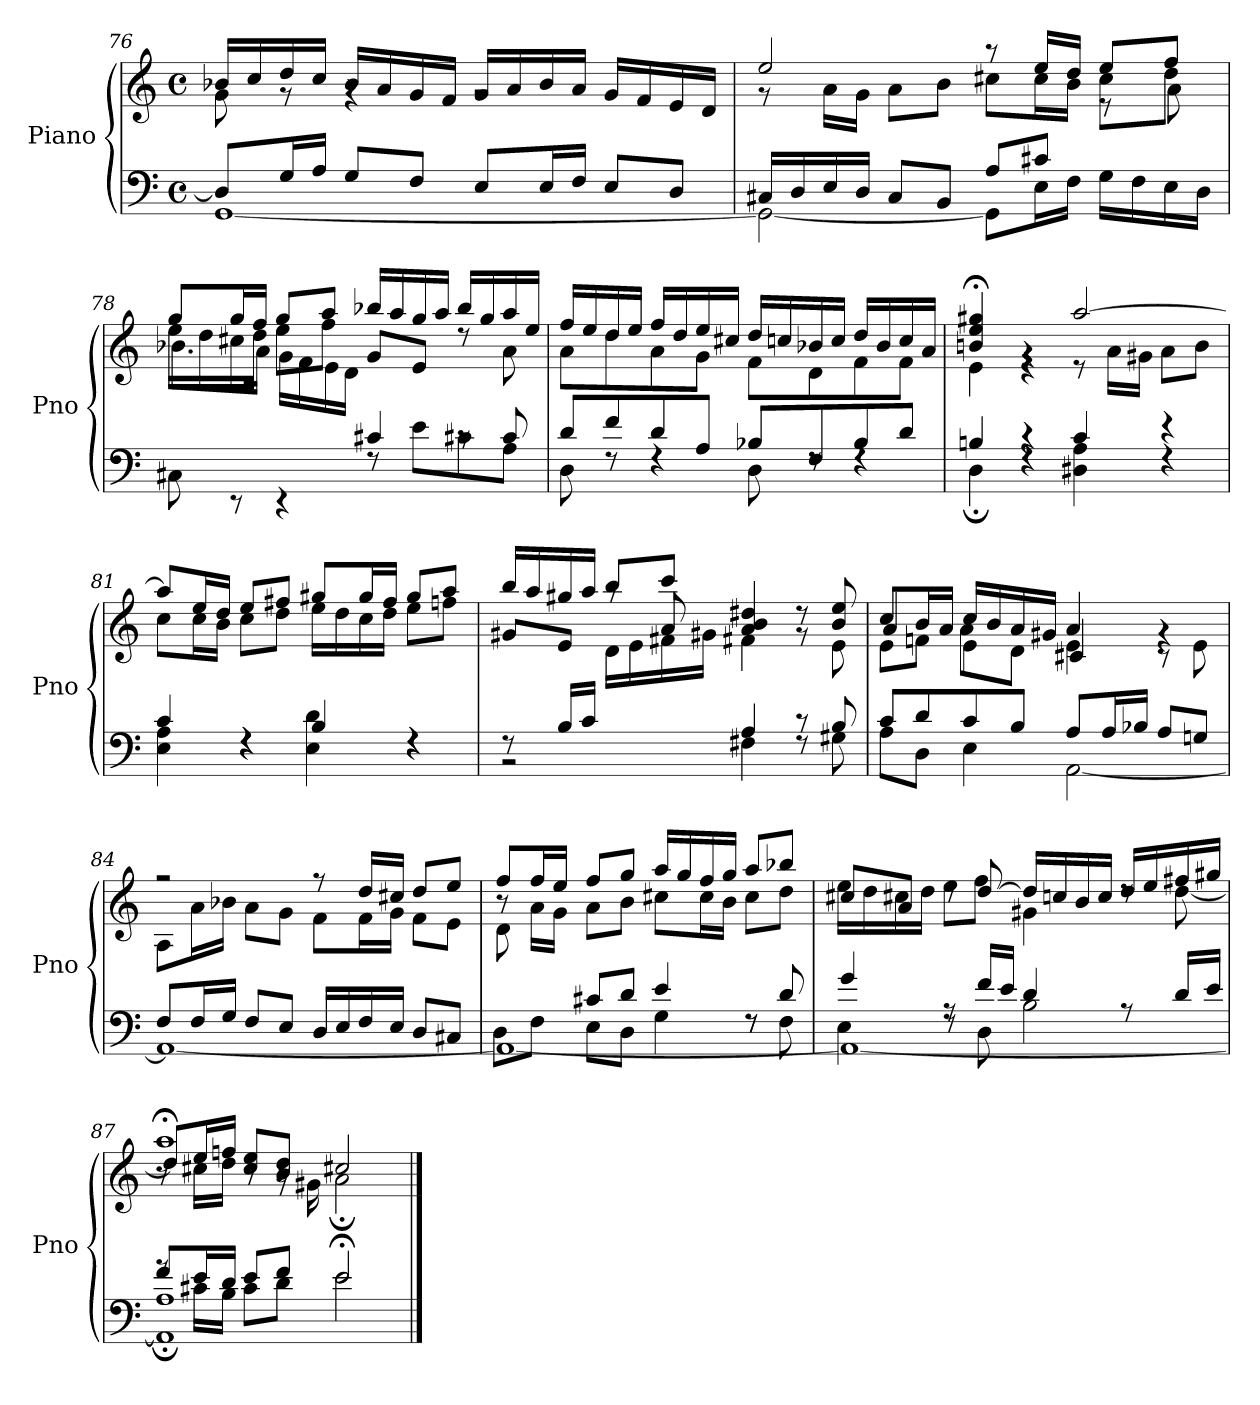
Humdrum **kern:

**kern	**kern
*part1	*part1
*staff2	*staff1
*I"Piano	*
*I'Pno	*
!!LO:LB:g=z
*clefF4	*clefG2
*k[]	*k[]
*M4/4	*M4/4
*met(c)	*met(c)
=76	=76
*^	*^
8D/L]	[1GG	16b-X/LL	8g\
.	.	16cc/	.
16G/L	.	16dd/	8rg
16A/JJ	.	16cc/JJ	.
8G/L	.	16b-/LL	4rg
.	.	16a/	.
8F/J	.	16g/	.
.	.	16f/JJ	.
8E/L	.	16g/LL	2rg
.	.	16a/	.
16E/L	.	16b-/	.
16F/JJ	.	16a/JJ	.
8E/L	.	16g/LL	.
.	.	16f/	.
8D/J	.	16e/	.
.	.	16d/JJ	.
!!LO:LB:g=z
=77	=77	=77	=77
*	*	*	*^
16C#X/LL	2GG\_	2ee/	8r	2.ryy
16D/	.	.	.	.
16E/	.	.	16a\LL	.
16D/JJ	.	.	16g\JJ	.
8C#/L	.	.	8a\L	.
8BB/J	.	.	8b\J	.
8A/L	8GG\L]	8r	8cc#X\L	.
8c#X/J	16E\L	16ee/LL	16cc#\L	.
.	16F\JJ	16dd/JJ	16b\JJ	.
16G\LL	4ryy	8ee/L	8cc#\L	8re
16F\	.	.	.	.
16E\	.	8ff/J	8dd\J	8a\
16D\JJ	.	.	.	.
=78	=78	=78	=78	=78
8C#X\	2ryy	8gg/L	16ee\LL	8.b-X\L
.	.	.	16dd\	.
8rEE	.	16gg/L	16cc#X\	.
.	.	16ff/JJ	16dd\JJ	16a\Jk
4rEE	.	8gg/L	8ee\L	16g\LL
.	.	.	.	16f\
.	.	8aa/J	8ff\J	16e\
.	.	.	.	16d\JJ
4c#X/	8rF	16bb-X/LL	8g/L	2ryy
.	.	16aa/	.	.
.	8e\L	16gg/	8e/J	.
.	.	16aa/JJ	.	.
8rc	8c#X\	16bb-/LL	8rdd	.
.	.	16gg/	.	.
8c#/	8A\J	16aa/	8a\	.
.	.	16ee/JJ	.	.
*	*	*	*v	*v
!!LO:LB:g=z
=79	=79	=79	=79
8d/L	8D\	16ff/LL	8a\L
.	.	16ee/	.
8f/	8rF	16dd/	8dd\
.	.	16ee/JJ	.
8d/	4rF	16ff/LL	8a\
.	.	16dd/	.
8A/J	.	16ee/	8g\J
.	.	16cc#X/JJ	.
8B-X/L	8D\	16dd/LL	8f\L
.	.	16ccn/	.
8F/	8rF	16b-X/	8d\
.	.	16cc/JJ	.
8B-/	4rF	16dd/LL	8f\
.	.	16b-/	.
8d/J	.	16cc/	8f\J
.	.	16a/JJ	.
=80	=80	=80	=80
4Bn/	4D;\	4bn/;< 4ee/;< 4gg#X/;<	4e\
4r	4rF	4rg	4r
4c/	4D#X\ 4A\	[2aa/	8r
.	.	.	16a\LL
.	.	.	16g#X\JJ
4r	4rF	.	8a\L
.	.	.	8b\J
=81	=81	=81	=81
4c/	4E\ 4A\	8aa/L]	8cc\L
.	.	16ee/L	16cc\L
.	.	16dd/JJ	16b\JJ
4rF	4rF	8ee/L	8cc\L
.	.	8ff#X/J	8dd\J
4B/	4E\ 4d\	8gg#X/L	16ee\LL
.	.	.	16dd\
.	.	16gg#/L	16cc\
.	.	16ff#/JJ	16dd\JJ
4rF	4rF	8gg#/L	8ee\L
.	.	8aa/J	8ffn\J
!!LO:PB:g=z
=82	=82	=82	=82
*	*	*	*^
8rF	2r	16bb/LL	8g#X/L	4ryy
.	.	16aa/	.	.
16B/LL	.	16gg#X/	8e/J	.
16c/JJ	.	16aa/JJ	.	.
4ryy	.	8bb/L	8raa	16d\LL
.	.	.	.	16e\
.	.	8ccc/J	8a/	16f#X\
.	.	.	.	16g#X\JJ
4A/	4F#X\	4a/ 4b/ 4dd#X/	4f#X\	2ryy
8r	8rF	8rg	8rdd	.
8B/	8G#X\	8b/ 8ee/	8e\	.
=83	=83	=83	=83	=83
8c/L	8A\L	8cc/L	8e\L	4a/
8d/	8D\J	16b/L	8fn\J	.
.	.	16a/JJ	.	.
8c/	4E\	16cc/LL	4e\	8a\L
.	.	16b/	.	.
8B/J	.	16a/	.	8d\J
.	.	16g#X/JJ	.	.
8A/L	[2AA\	4a/	4e\	4c#X/
16A/L	.	.	.	.
16B-X/JJ	.	.	.	.
8A/L	.	4rg	8r	4ryy
8Gn/J	.	.	8e\	.
*	*	*	*v	*v
=84	=84	=84	=84
8F/L	1AA_	2r	8A\L
16F/L	.	.	16a\L
16G/JJ	.	.	16b-X\JJ
8F/L	.	.	8a\L
8E/J	.	.	8g\J
16D/LL	.	8r	8f\L
16E/	.	.	.
16F/	.	16dd/LL	16f\L
16E/JJ	.	16cc#X/JJ	16g\JJ
8D/L	.	8dd/L	8f\L
8C#X/J	.	8ee/J	8e\J
!!LO:LB:g=z
=85	=85	=85	=85
*	*^	*	*^
8ryy	1AA_	8D\L	8ff/L	8r	8d\L
16A/L	.	8F\J	16ff/L	16a\LL	2..ryy
16B/JJ	.	.	16ee/JJ	16g\JJ	.
8c#X/L	.	8E\L	8ff/L	8a\L	.
8d/J	.	8D\J	8gg/J	8b\J	.
4e/	.	4G\	16aa/LL	8cc#X\L	.
.	.	.	16gg/	.	.
.	.	.	16ff/	16cc#\L	.
.	.	.	16gg/JJ	16b\JJ	.
8rF	.	8rF	8aa/L	8cc#\L	.
8d/	.	8F\	8bb-X/J	8dd\J	.
*	*	*	*	*v	*v
=86	=86	=86	=86	=86
4g/	1AA_	4E\	8cc#X/L	16ee\LL
.	.	.	.	16dd\
.	.	.	8a/J	16cc#X\
.	.	.	.	16dd\JJ
8rA	.	8rF	8rdd	8ee\L
16f/LL	.	8D\	[8dd/	8ff\J
16e/JJ	.	.	.	.
4d/	.	2B\	16dd/LL]	4g#X\
.	.	.	16ccn/	.
.	.	.	16b/	.
.	.	.	16cc/JJ	.
8rA	.	.	16dd/LL	8rdd
.	.	.	16ee/	.
16d/LL	.	.	16ff#X/	[8dd\
16e/JJ	.	.	16gg#X/JJ	.
=87	=87	=87	=87	=87
*	*	*	*	*^
8f/L	1AA]; 1A;	8rg	1aa;<	8dd/L]	8r
16e/L	.	16c#X\LL	.	16ee/L	16cc#X\LL
16d/JJ	.	16B\JJ	.	16ffn/JJ	16dd\JJ
8e/L	.	8c#\L	.	8cc#/ 8ee/L	8r
8f/J	.	8d\J	.	8b/ 8dd/J	16r
.	.	.	.	.	16g#X\
2e/	.	2e;\	.	2cc#X;</	2a\
*v	*v	*v	*	*	*
*	*v	*v	*v
==	==
*-	*-
